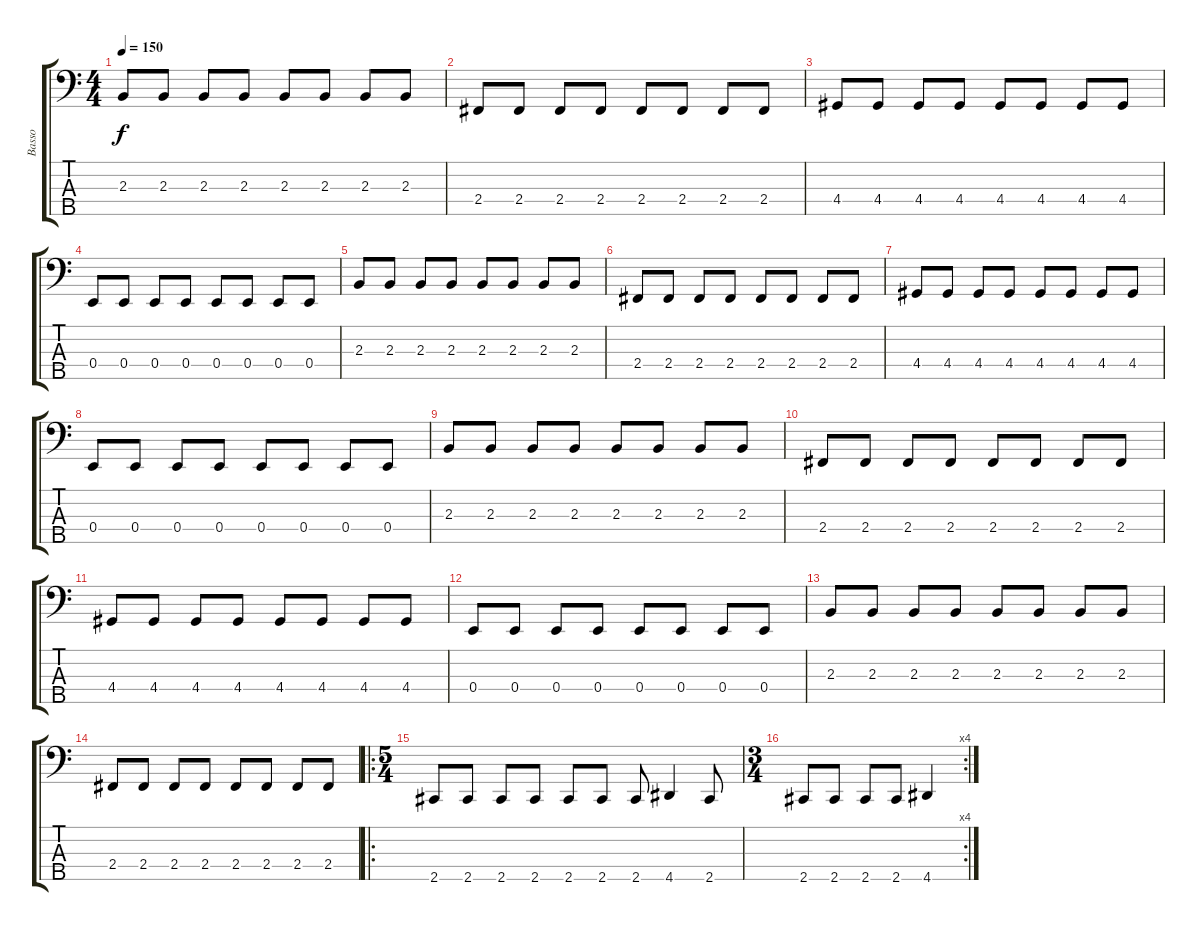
\track ("Basso" "Basso") {instrument electricbassfinger}
\staff {score tabs}
\tuning (G2 D2 A1 E1 B0) {hide}
\ts (4 4)
\tempo 150
\clef f4
\ks c
2.3.8{dy f} 2.3.8 2.3.8 2.3.8 2.3.8 2.3.8 2.3.8 2.3.8 |
2.4.8 2.4.8 2.4.8 2.4.8 2.4.8 2.4.8 2.4.8 2.4.8 |
4.4.8 4.4.8 4.4.8 4.4.8 4.4.8 4.4.8 4.4.8 4.4.8 |
0.4.8 0.4.8 0.4.8 0.4.8 0.4.8 0.4.8 0.4.8 0.4.8 |
2.3.8 2.3.8 2.3.8 2.3.8 2.3.8 2.3.8 2.3.8 2.3.8 |
2.4.8 2.4.8 2.4.8 2.4.8 2.4.8 2.4.8 2.4.8 2.4.8 |
4.4.8 4.4.8 4.4.8 4.4.8 4.4.8 4.4.8 4.4.8 4.4.8 |
0.4.8 0.4.8 0.4.8 0.4.8 0.4.8 0.4.8 0.4.8 0.4.8 |
2.3.8 2.3.8 2.3.8 2.3.8 2.3.8 2.3.8 2.3.8 2.3.8 |
2.4.8 2.4.8 2.4.8 2.4.8 2.4.8 2.4.8 2.4.8 2.4.8 |
4.4.8 4.4.8 4.4.8 4.4.8 4.4.8 4.4.8 4.4.8 4.4.8 |
0.4.8 0.4.8 0.4.8 0.4.8 0.4.8 0.4.8 0.4.8 0.4.8 |
2.3.8 2.3.8 2.3.8 2.3.8 2.3.8 2.3.8 2.3.8 2.3.8 |
2.4.8 2.4.8 2.4.8 2.4.8 2.4.8 2.4.8 2.4.8 2.4.8 |
\ro
\ts (5 4)
2.5.8 2.5.8 2.5.8 2.5.8 2.5.8 2.5.8 2.5.8 4.5.4 2.5.8 |
\rc 4
\ts (3 4)
2.5.8 2.5.8 2.5.8 2.5.8 4.5.4
